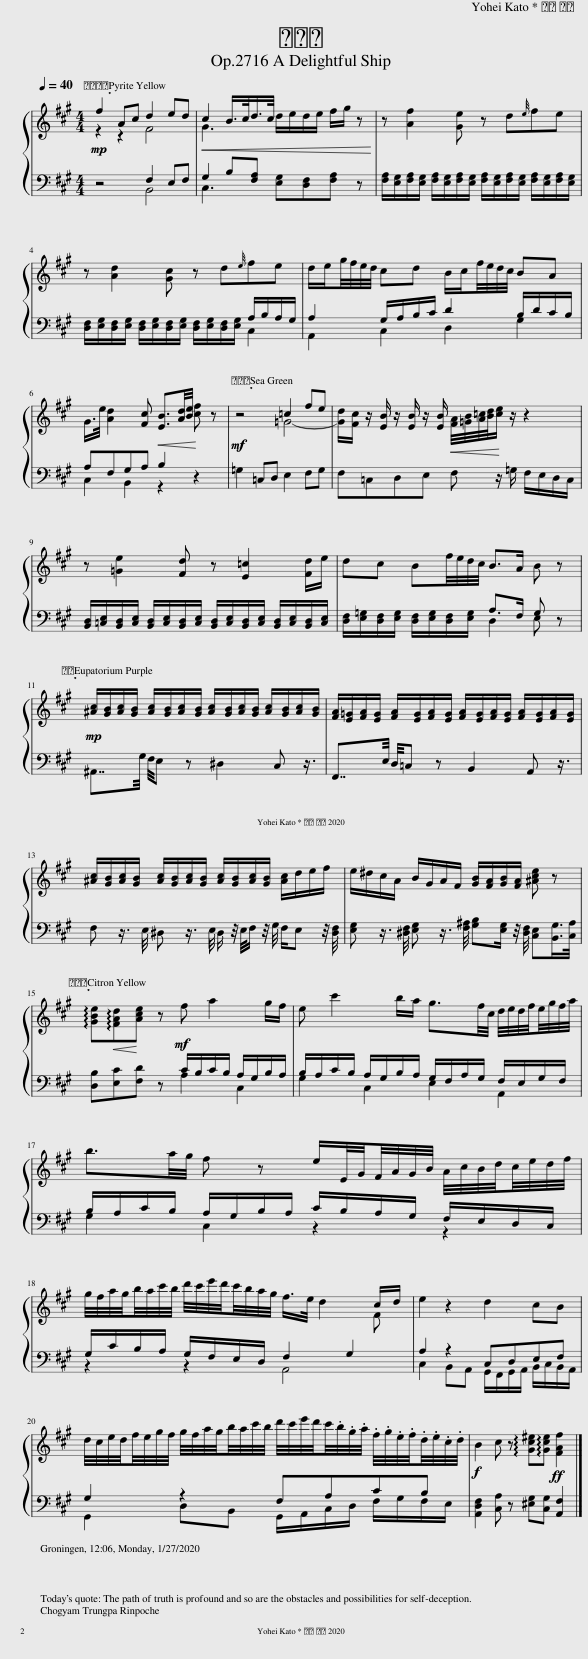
X:1
%%score { ( 1 2 ) | ( 3 4 ) }
L:1/8
Q:1/4=40
M:4/4
I:linebreak $
K:A
V:1 treble
V:2 treble
V:3 bass
V:4 bass
V:1
!mp! f2 Ac d2 ed |!<(! c2 B/>c/d/>c/ d/e/d/e/ f/g/ z!<)! | z [Af]2 [Ge] z d{e}fe |$ z [Ad]2 [Gc] z d{e}fe | d/e/g/4f/4e/4d/4 cd B/c/f/4e/4d/4c/4 BA |$ %5
 G/>e/ [Ad]2 [Fc]!<(! [EB]3/2[Ad]/4[Be]/4 [cf] z!<)! | z4 =G4- | [Gd]/[Fc]/ z/ [EB]/ z/ [EB]/ z/ [EB]/!<(! [FA]/4[=GB]/4[A=c]/4[Bd]/4[ce]/ z/ z2!<)! |$ z [=Ge]2 [Fd] z [E=c]2 [Fd]/e/ | dc Bf/4e/4d/4c/4 B>A B z |$ %10
!mp! [^Ac]/[GB]/[Ac]/[GB]/ [Ac]/[GB]/[Ac]/[GB]/ [Ac]/[GB]/[Ac]/[GB]/ [Ac]/[GB]/[Ac]/[GB]/ | [FA]/[E=G]/[FA]/[EG]/ [FA]/[EG]/[FA]/[EG]/ [FA]/[EG]/[FA]/[EG]/ [FA]/[EG]/[FA]/[EG]/ |$ [^Ac]/[GB]/[Ac]/[GB]/ [Ac]/[GB]/[Ac]/[GB]/ [Ac]/[GB]/[Ac]/[GB]/ [Ac]/d/e/f/ | e/^d/c/A/ B/G/A/F/ [GB]/[FA]/[GB]/[FA]/ [^Ace] z |$ !arpeggio![GBe]!<(!!arpeggio![FAd][Ace] z!mf! f a2 g/f/!<)! | %15
 e c'2 b/a/ g3/2f/4c/4 d/4e/4d/4f/4e/4g/4f/4a/4 |$ b3/2a/4g/4 f z e/E/4G/4F/4A/4G/4B/4 A/4c/4B/4d/4c/4e/4d/4f/4 |$ g/4f/4a/4g/4b/4a/4c'/4b/4 d'/4c'/4e'/4d'/4c'/4b/4a/4g/4 f/>e/ d2 c/d/ | e2 z2 d2 cB |$ d/4c/4e/4d/4f/4e/4g/4f/4 g/4f/4a/4g/4b/4a/4c'/4b/4 d'/4c'/4e'/4d'/4c'/4.b/4.g/4.a/4 .f/4.g/4.e/4.f/4.d/4.e/4.c/4.d/4 | %20
!f! B2 c z !arpeggio![Gc^e]!arpeggio![Gce]!ff! [FAf]2 |] %21
V:2
 z2 z2 F4 | G3 x5 | x8 |$ x8 | x8 |$ %5
 x8 | x4 =c2 fe | x8 |$ x8 | x8 |$ %10
 x8 | x8 |$ x8 | x8 |$ x8 | %15
 x8 |$ x8 |$ x7 F | x8 |$ x8 | %20
 x8 |] %21
V:3
 z4 F,2 E,F, | G,2 B,[F,A,] [E,G,][D,F,][F,A,] z | [F,A,]/[E,G,]/[F,A,]/[E,G,]/ [F,A,]/[E,G,]/[F,A,]/[E,G,]/ [F,A,]/[E,G,]/[F,A,]/[E,G,]/ [F,A,]/[E,G,]/[F,A,]/[E,G,]/ |$ [D,F,]/[E,G,]/[D,F,]/[E,G,]/ [D,F,]/[E,G,]/[D,F,]/[E,G,]/ [D,F,]/[E,G,]/[D,F,]/[E,G,]/ A,/B,/A,/G,/ | A,2 G,/A,/B,/C/ D2 B,/D/C/B,/ |$ %5
 A,F,G,A, B,2 z2 |!mf! =G,2 =C,D, E,2 F,G, | F,=C,D,E, F, z/ =G,/ F,/E,/D,/C,/ |$ [B,,D,]/[=C,E,]/[B,,D,]/[C,E,]/ [B,,D,]/[C,E,]/[B,,D,]/[C,E,]/ [B,,D,]/[C,E,]/[B,,D,]/[C,E,]/ [B,,D,]/[C,E,]/[B,,D,]/[C,E,]/ | [D,F,]/[E,=G,]/[D,F,]/[E,G,]/ [D,F,]/[E,G,]/[D,F,]/[E,G,]/ D,2 E, z |$ %10
 ^A,,7/4G,/4 F,/4E, z ^D,2 C, z3/4 | F,,7/4E,/4 D,/4=C, z B,,2 A,, z3/4 |$ F, z3/4 E,/4 ^D, z3/4 E,/4 D,/ z/4 E,/4F,/ z/4 G,/4 F,/E, z/4 [D,F,]/4 | [E,G,] z3/4 [^D,F,]/4 [E,G,] z3/4 [F,^A,]/4 [G,B,][E,G,]/ z/4 [D,F,]/4 [C,E,][B,,G,]/>[C,A,]/ |$ [D,B,][E,C][F,D] z A,2 C,2 | %15
 G,2 C,2 E,2 A,,2 |$ G,2 C,2 z2 z2 |$ z2 z2 A,,4 | C,2 B,,A,, G,,/F,,/G,,/A,,/ B,,/C,/B,,/A,,/ |$ G,,2 D,B,, G,,/A,,/C,/D,/ F,/G,/F,/E,/ | %20
 [A,,D,F,]2 [C,A,] z [^E,G,][C,G,] [A,,F,]2 |] %21
V:4
 x4 B,,4 | C,3 x5 | x8 |$ x6 C,2 | A,,2 C,2 D,2 G,2 |$ %5
 C,2 B,,2 z2 x2 | x8 | x8 |$ x8 | x4 A,>F, =G, x |$ %10
 x8 | x8 |$ x8 | x8 |$ x4 C/B,/C/B,/ A,/G,/B,/A,/ | %15
 B,/A,/C/B,/ A,/G,/B,/A,/ G,/F,/A,/G,/ F,/E,/G,/F,/ |$ B,/A,/C/B,/ A,/G,/B,/A,/ C/B,/A,/G,/ F,/E,/D,/C,/ |$ G,/C/B,/A,/ G,/F,/E,/D,/ F,2 G,2 | A,2 z2 C,D,E,F, |$ G,2 z2 F,A,CB, | %20
 x8 |] %21
